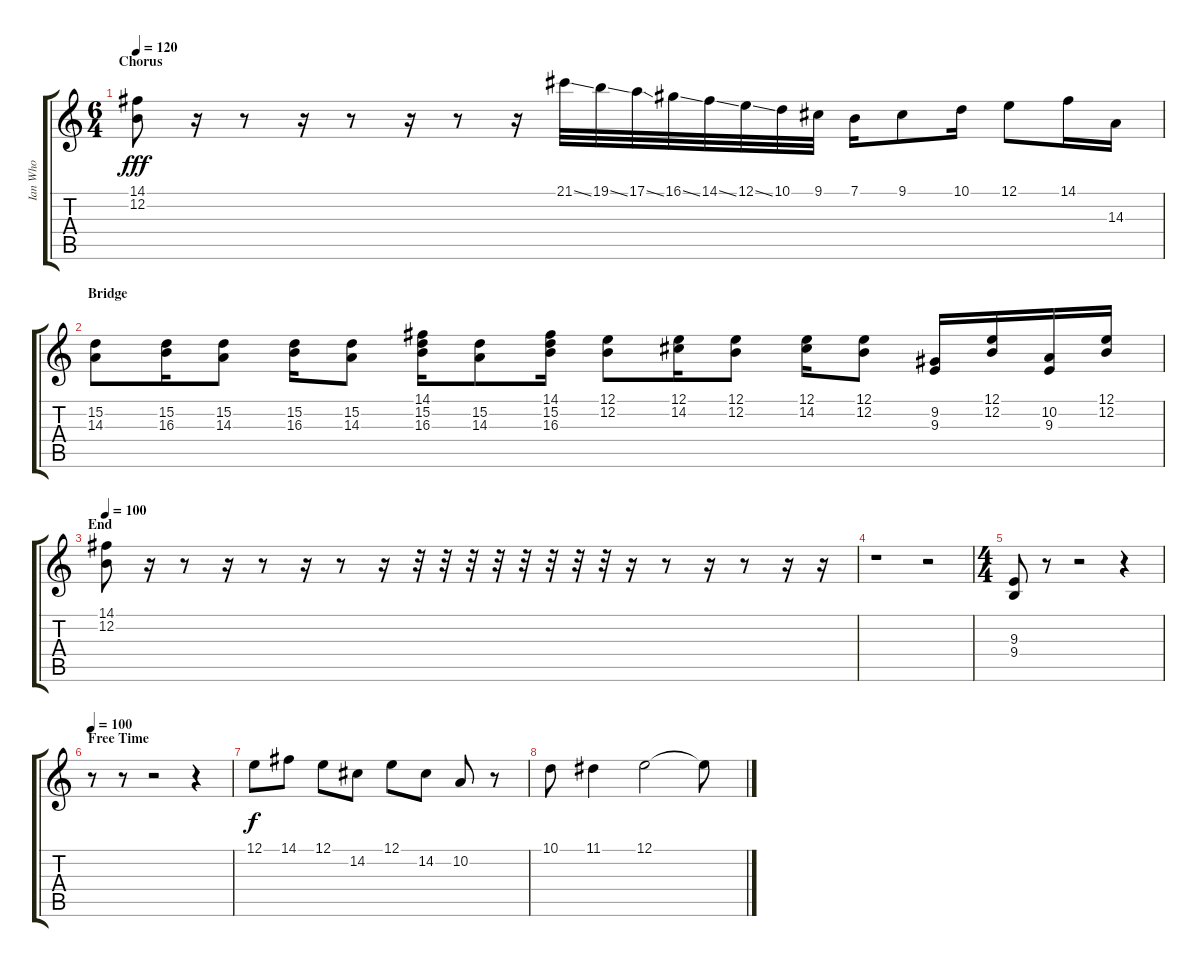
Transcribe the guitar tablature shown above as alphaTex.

\track ("Ian Who" "Ian Who") {instrument electricgrandpiano}
\staff {score tabs}
\tuning (E4 B3 G3 D3 A2 E2) {hide}
\ts (6 4)
\section ("" "Chorus")
\tempo 120
\clef g2
\ks c
(14.1 12.2).8{dy fff} r.16 r.8 r.16 r.8 r.16 r.8 r.16 21.1{ss}.32 19.1{ss}.32 17.1{ss}.32 16.1{ss}.32 14.1{ss}.32 12.1{ss}.32 10.1.32 9.1.32 7.1.16 9.1.8 10.1.16 12.1.8 14.1.16 14.3.16 |
\section ("" "Bridge ")
(15.2 14.3).8 (15.2 16.3).16 (15.2 14.3).8 (15.2 16.3).16 (15.2 14.3).8 (14.1 15.2 16.3).16 (15.2 14.3).8 (14.1 15.2 16.3).16 (12.1 12.2).8 (12.1 14.2).16 (12.1 12.2).8 (12.1 14.2).16 (12.1 12.2).8 (9.2 9.3).16 (12.1 12.2).16 (10.2 9.3).16 (12.1 12.2).16 |
\section ("" "End")
\tempo 100
(14.1 12.2).8 r.16 r.8 r.16 r.8 r.16 r.8 r.16 r.32 r.32 r.32 r.32 r.32 r.32 r.32 r.32 r.16 r.8 r.16 r.8 r.16 r.16 |
r.1 r.2 |
\ts (4 4)
(9.3 9.4).8 r.8 r.2 r.4 |
\section ("" "Free Time ")
\tempo 100
r.8 r.8 r.2 r.4 |
12.1.8{dy f} 14.1.8 12.1.8 14.2.8 12.1.8 14.2.8 10.2.8 r.8 |
10.1.8 11.1.4 12.1.2 12.1{t}.8
